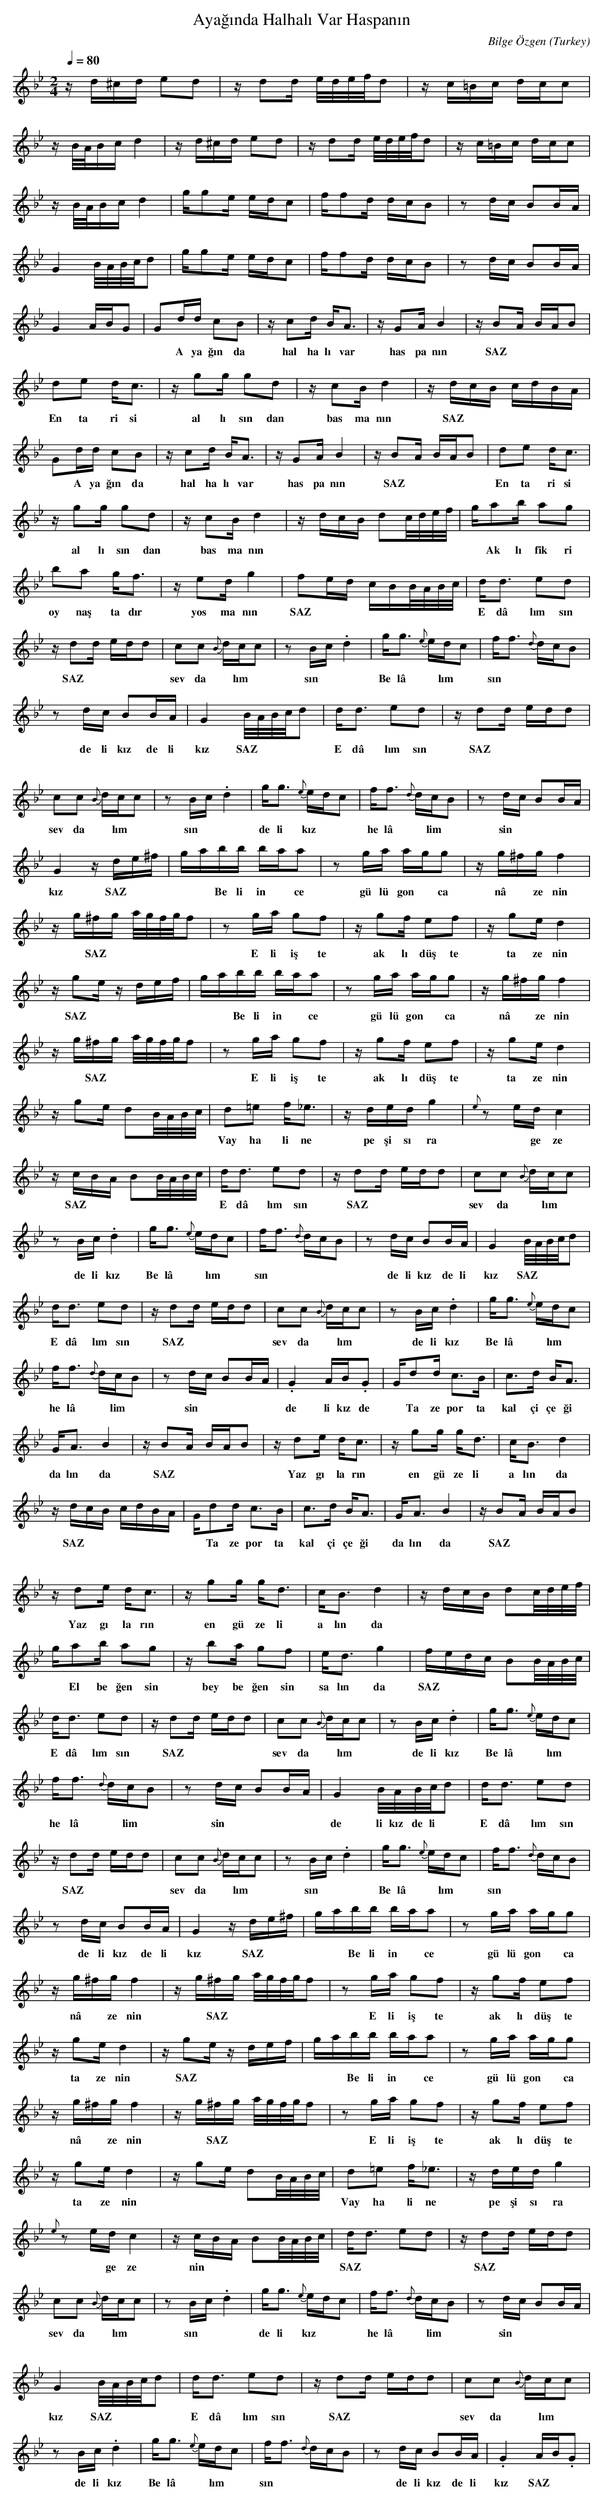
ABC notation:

X:1
T: Ayağında Halhalı Var Haspanın
C: Bilge Özgen
O: Turkey
M: 2/4
L: 1/16
K: C _B _e
Q: 1/4=80
zd^cd e2d2  | zd2d e/d/e/f/d2  | zc=Bc dcc2  |
w:   |   |   |
zB/A/Bc d4  | zd^cd e2d2  | zd2d e/d/e/f/d2  | \
w:   |   |   |
zc=Bc dcc2  |
w:   |
zB/A/Bc d4  | gg2e edc2  | ff2d dcB2  | \
w:   |   |   |
z2dc B2BA  |
w:   |
G4 B/A/B/c/d2  | gg2e edc2  | ff2d dcB2  | \
w:   |   |   |
z2dc B2BA  |
w:   |
G4 ABG2  | G2dd c2B2  | zc2d BA3  | zG2A B4  | \
w:   |  *  A ya ğın da   |  hal ha lı  var   |  has pa nın    |
zB2A BAB2  |
w:  SAZ  |
d2e2 dc3  | zg2g g2d2  | zc2B d4  | zdcB cdBA  |
w:  En ta ri si   |  al lı sın dan   |  bas ma nın    |  SAZ  |
G2dd c2B2  | zc2d BA3  | zG2A B4  | zB2A BAB2  | \
w:  *  A ya ğın da   |  hal ha lı  var   |  has pa nın    |  SAZ  |
d2e2 dc3  |
w:  En ta ri si   |
zg2g g2d2  | zc2B d4  | zdcB d2c/d/e/f/  | \
w:  al lı sın dan   |  bas ma nın    |   |
ga2b a2g2  |
w:  *  Ak lı  fik ri   |
b2a2 gf3  | ze2d g4  | f2ed cBB/A/B/c/  | \
w:  oy naş ta dır   |  yos ma nın    |  SAZ  |
dd3 e2d2  |
w:  E dâ lım sın   |
zd2d edd2  | c2c2 {B}dcc2  | z2Bc .d4  | \
w:  SAZ  |  sev da *  lım *  sın   |  de li  kız    |
gg3 {e}edc2  | ff3 {d}dcB2  |
w:  Be lâ *  lım *  sın   |  he lâ *  lim *  sin   |
z2dc B2BA  | G4 B/A/B/c/d2  | dd3 e2d2  | \
w:  de li  kız  de li   |  kız   SAZ  |  E dâ lım sın   |
zd2d edd2  |
w:  SAZ  |
c2c2 {B}dcc2  | z2Bc .d4  | gg3 {e}edc2  | \
w:  sev da *  lım *  sın   |  de li  kız    |  Be lâ *  lım *  sın   |
ff3 {d}dcB2  | z2dc B2BA  |
w:  he lâ *  lim *  sin   |  de li  kız  de li   |
G4 zde^f  | gabb baa2  | z2ga agg2  | zg^fg f4  |
w:  kız   SAZ  |  *  *  Be li  in *  ce   |  gü lü  gon *  ca   |  nâ *  ze nin    |
zg^fg a/g/f/g/f2  | z2ga g2f2  | zg2f e2f2  | \
w:  *  SAZ  |  E li  iş te   |  ak lı  düş te   |
zg2e d4  |
w:  ta ze nin    |
zg2e zdef  | gabb baa2  | z2ga agg2  | zg^fg f4  |
w:  SAZ  |  *  *  Be li  in *  ce   |  gü lü  gon *  ca   |  nâ *  ze nin    |
zg^fg a/g/f/g/f2  | z2ga g2f2  | zg2f e2f2  | \
w:  *  SAZ  |  E li  iş te   |  ak lı  düş te   |
zg2e d4  |
w:  ta ze nin    |
zg2e d2B/A/B/c/  | d2=e2 f_e3  | zded g4  | \
w:   |  Vay  ha li  ne   |  pe şi  sı ra   |
{e}z2ed c4  |
w:  *  ge ze nin    |
zcBA B2B/A/B/c/  | dd3 e2d2  | zd2d edd2  | \
w:  SAZ  |  E dâ lım sın   |  SAZ  |
c2c2 {B}dcc2  |
w:  sev da *  lım *  sın   |
z2Bc .d4  | gg3 {e}edc2  | ff3 {d}dcB2  | \
w:  de li  kız    |  Be lâ *  lım *  sın   |  he lâ *  lim *  sin   |
z2dc B2BA  | G4 B/A/B/c/d2  |
w:  de li  kız  de li   |  kız   SAZ  |
dd3 e2d2  | zd2d edd2  | c2c2 {B}dcc2  | \
w:  E dâ lım sın   |  SAZ  |  sev da *  lım *  sın   |
z2Bc .d4  | gg3 {e}edc2  |
w:  de li  kız    |  Be lâ *  lım *  sın   |
ff3 {d}dcB2  | z2dc B2BA  | .G4 AB.G2  | \
w:  he lâ *  lim *  sin   |  de li  kız  de li   |  kız   SAZ  |
Gd2d c3B  | c3d BA3  |
w:  *  Ta ze  por ta  |  kal  çi çe ği   |
GA3 B4  | zB2A BAB2  | zd2e dc3  | zg2g gd3  | \
w:  da lın da    |  SAZ  |  Yaz gı la rın   |  en  gü ze li   |
cB3 d4  |
w:  a lın da    |
zdcB cdBA  | Gd2d c3B  | c3d BA3  | GA3 B4  | \
w:  SAZ  |  *  Ta ze  por ta  |  kal  çi çe ği   |  da lın da    |
zB2A BAB2  |
w:  SAZ  |
zd2e dc3  | zg2g gd3  | cB3 d4  | zdcB d2c/d/e/f/  |
w:  Yaz gı la rın   |  en  gü ze li   |  a lın da    |   |
ga2b a2g2  | zb2a g2f2  | ed3 g4  | fedc B2B/A/B/c/  |
w:  *  El  be ğen sin   |  bey  be ğen sin   |  sa lın da    |  SAZ  |
dd3 e2d2  | zd2d edd2  | c2c2 {B}dcc2  | \
w:  E dâ lım sın   |  SAZ  |  sev da *  lım *  sın   |
z2Bc .d4  | gg3 {e}edc2  |
w:  de li  kız    |  Be lâ *  lım *  sın   |
ff3 {d}dcB2  | z2dc B2BA  | G4 B/A/B/c/d2  | \
w:  he lâ *  lim *  sin   |  de li  kız  de li   |  kız   SAZ  |
dd3 e2d2  |
w:  E dâ lım sın   |
zd2d edd2  | c2c2 {B}dcc2  | z2Bc .d4  | \
w:  SAZ  |  sev da *  lım *  sın   |  de li  kız    |
gg3 {e}edc2  | ff3 {d}dcB2  |
w:  Be lâ *  lım *  sın   |  he lâ *  lim *  sin   |
z2dc B2BA  | G4 zde^f  | gabb baa2  | z2ga agg2  |
w:  de li  kız  de li   |  kız   SAZ  |  *  *  Be li  in *  ce   |  gü lü  gon *  ca   |
zg^fg f4  | zg^fg a/g/f/g/f2  | z2ga g2f2  | \
w:  nâ *  ze nin    |  *  SAZ  |  E li  iş te   |
zg2f e2f2  |
w:  ak lı  düş te   |
zg2e d4  | zg2e zdef  | gabb baa2  | z2ga agg2  |
w:  ta ze nin    |  SAZ  |  *  *  Be li  in *  ce   |  gü lü  gon *  ca   |
zg^fg f4  | zg^fg a/g/f/g/f2  | z2ga g2f2  | \
w:  nâ *  ze nin    |  *  SAZ  |  E li  iş te   |
zg2f e2f2  |
w:  ak lı  düş te   |
zg2e d4  | zg2e d2B/A/B/c/  | d2=e2 f_e3  | \
w:  ta ze nin    |   |  Vay  ha li  ne   |
zded g4  |
w:  pe şi  sı ra   |
{e}z2ed c4  | zcBA B2B/A/B/c/  | dd3 e2d2  | \
w:  *  ge ze nin    |  SAZ  |  E dâ lım sın   |
zd2d edd2  |
w:  SAZ  |
c2c2 {B}dcc2  | z2Bc .d4  | gg3 {e}edc2  | \
w:  sev da *  lım *  sın   |  de li  kız    |  Be lâ *  lım *  sın   |
ff3 {d}dcB2  | z2dc B2BA  |
w:  he lâ *  lim *  sin   |  de li  kız  de li   |
G4 B/A/B/c/d2  | dd3 e2d2  | zd2d edd2  | \
w:  kız   SAZ  |  E dâ lım sın   |  SAZ  |
c2c2 {B}dcc2  |
w:  sev da *  lım *  sın   |
z2Bc .d4  | gg3 {e}edc2  | ff3 {d}dcB2  | \
w:  de li  kız    |  Be lâ *  lım *  sın   |  he lâ *  lim *  sin   |
z2dc B2BA  | .G4 AB.G2  |
w:  de li  kız  de li   |  kız   SAZ  |
|
